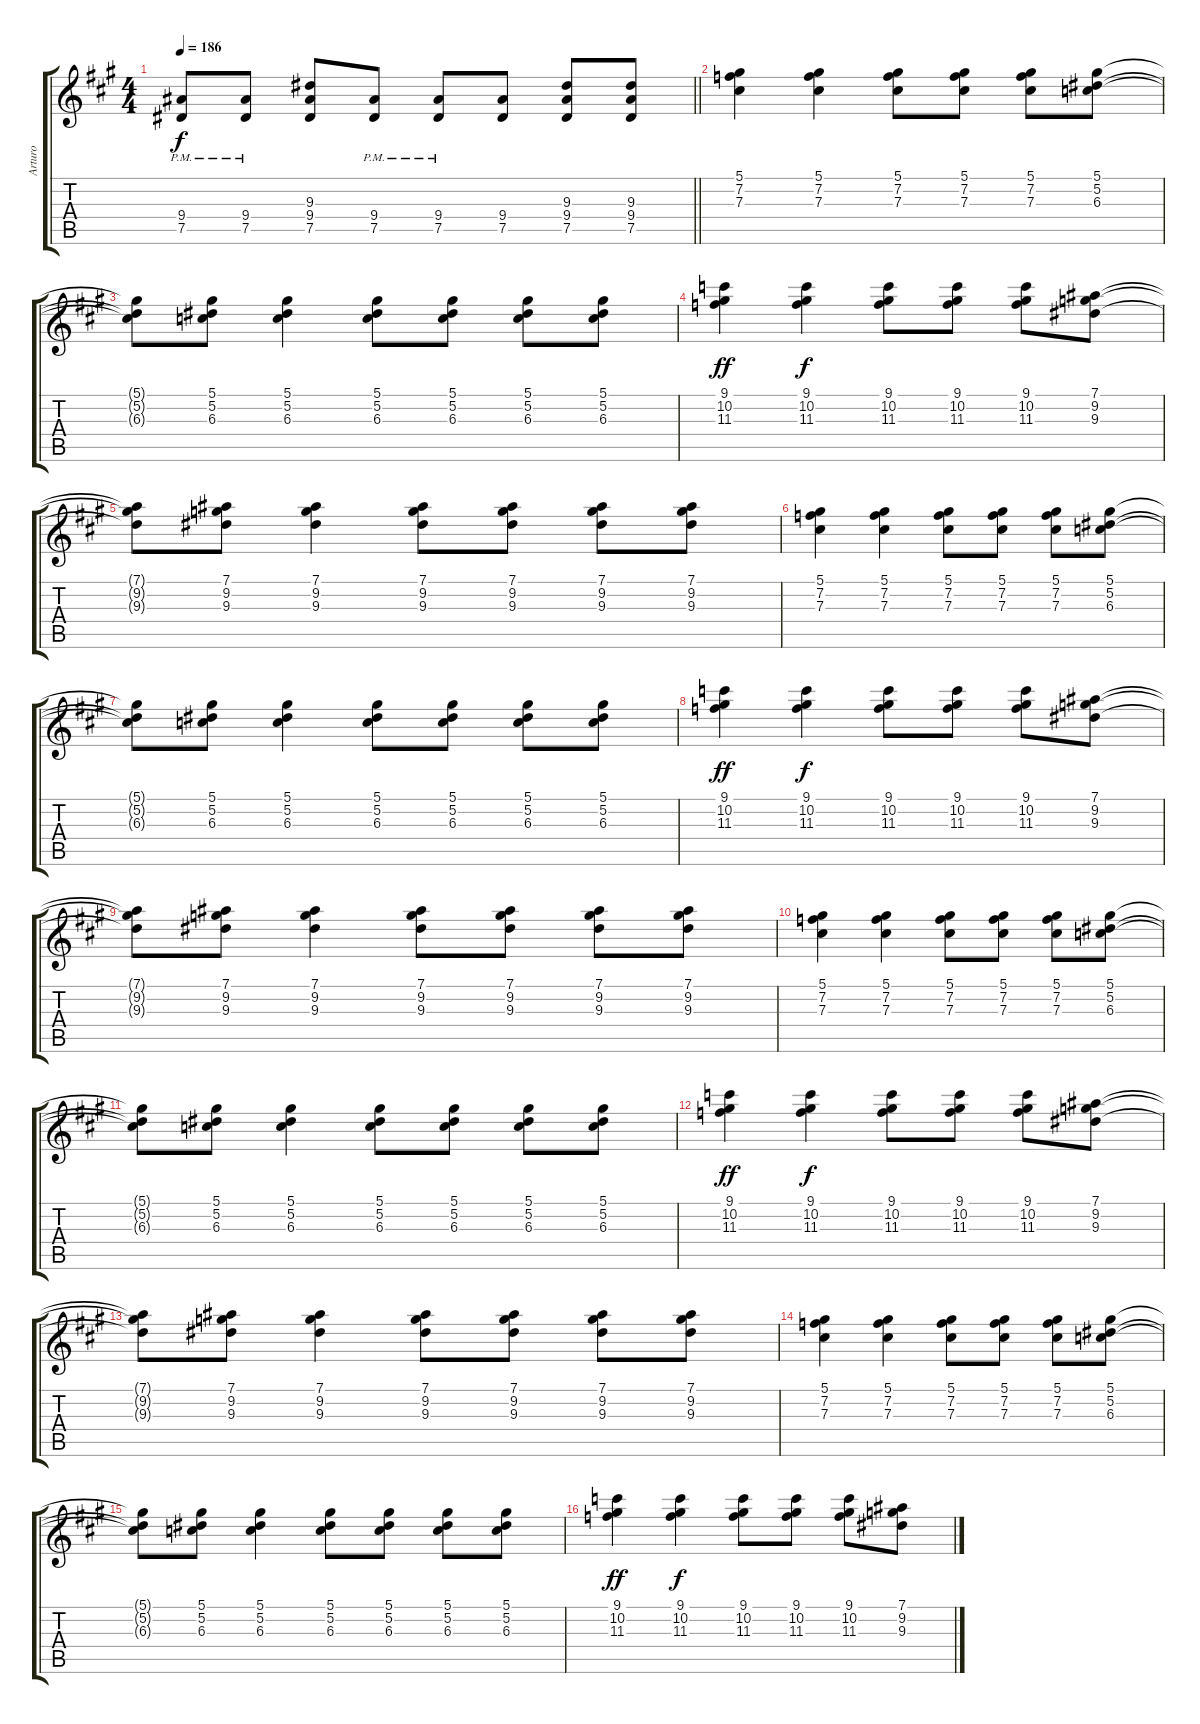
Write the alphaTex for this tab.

\track ("Arturo" "Arturo") {instrument distortionguitar}
\staff {score tabs}
\tuning (Eb4 Bb3 Gb3 Db3 Ab2 Eb2) {hide}
\ts (4 4)
\tempo 186
\clef g2
\barLineRight lightlight
\ks a
(9.4{pm} 7.5{pm}).8{dy f} (9.4{pm} 7.5{pm}).8 (9.3 9.4 7.5).8 (9.4{pm} 7.5{pm}).8 (9.4{pm} 7.5{pm}).8 (9.4 7.5).8 (9.3 9.4 7.5).8 (9.3 9.4 7.5).8 |
(5.1 7.2 7.3).4 (5.1 7.2 7.3).4 (5.1 7.2 7.3).8 (5.1 7.2 7.3).8 (5.1 7.2 7.3).8 (5.1 5.2 6.3).8 |
(5.1{t} 5.2{t} 6.3{t}).8 (5.1 5.2 6.3).8 (5.1 5.2 6.3).4 (5.1 5.2 6.3).8 (5.1 5.2 6.3).8 (5.1 5.2 6.3).8 (5.1 5.2 6.3).8 |
(9.1 10.2 11.3).4{dy ff} (9.1 10.2 11.3).4{dy f} (9.1 10.2 11.3).8 (9.1 10.2 11.3).8 (9.1 10.2 11.3).8 (7.1 9.2 9.3).8 |
(7.1{t} 9.2{t} 9.3{t}).8 (7.1 9.2 9.3).8 (7.1 9.2 9.3).4 (7.1 9.2 9.3).8 (7.1 9.2 9.3).8 (7.1 9.2 9.3).8 (7.1 9.2 9.3).8 |
(5.1 7.2 7.3).4 (5.1 7.2 7.3).4 (5.1 7.2 7.3).8 (5.1 7.2 7.3).8 (5.1 7.2 7.3).8 (5.1 5.2 6.3).8 |
(5.1{t} 5.2{t} 6.3{t}).8 (5.1 5.2 6.3).8 (5.1 5.2 6.3).4 (5.1 5.2 6.3).8 (5.1 5.2 6.3).8 (5.1 5.2 6.3).8 (5.1 5.2 6.3).8 |
(9.1 10.2 11.3).4{dy ff} (9.1 10.2 11.3).4{dy f} (9.1 10.2 11.3).8 (9.1 10.2 11.3).8 (9.1 10.2 11.3).8 (7.1 9.2 9.3).8 |
(7.1{t} 9.2{t} 9.3{t}).8 (7.1 9.2 9.3).8 (7.1 9.2 9.3).4 (7.1 9.2 9.3).8 (7.1 9.2 9.3).8 (7.1 9.2 9.3).8 (7.1 9.2 9.3).8 |
(5.1 7.2 7.3).4 (5.1 7.2 7.3).4 (5.1 7.2 7.3).8 (5.1 7.2 7.3).8 (5.1 7.2 7.3).8 (5.1 5.2 6.3).8 |
(5.1{t} 5.2{t} 6.3{t}).8 (5.1 5.2 6.3).8 (5.1 5.2 6.3).4 (5.1 5.2 6.3).8 (5.1 5.2 6.3).8 (5.1 5.2 6.3).8 (5.1 5.2 6.3).8 |
(9.1 10.2 11.3).4{dy ff} (9.1 10.2 11.3).4{dy f} (9.1 10.2 11.3).8 (9.1 10.2 11.3).8 (9.1 10.2 11.3).8 (7.1 9.2 9.3).8 |
(7.1{t} 9.2{t} 9.3{t}).8 (7.1 9.2 9.3).8 (7.1 9.2 9.3).4 (7.1 9.2 9.3).8 (7.1 9.2 9.3).8 (7.1 9.2 9.3).8 (7.1 9.2 9.3).8 |
(5.1 7.2 7.3).4 (5.1 7.2 7.3).4 (5.1 7.2 7.3).8 (5.1 7.2 7.3).8 (5.1 7.2 7.3).8 (5.1 5.2 6.3).8 |
(5.1{t} 5.2{t} 6.3{t}).8 (5.1 5.2 6.3).8 (5.1 5.2 6.3).4 (5.1 5.2 6.3).8 (5.1 5.2 6.3).8 (5.1 5.2 6.3).8 (5.1 5.2 6.3).8 |
(9.1 10.2 11.3).4{dy ff} (9.1 10.2 11.3).4{dy f} (9.1 10.2 11.3).8 (9.1 10.2 11.3).8 (9.1 10.2 11.3).8 (7.1 9.2 9.3).8
